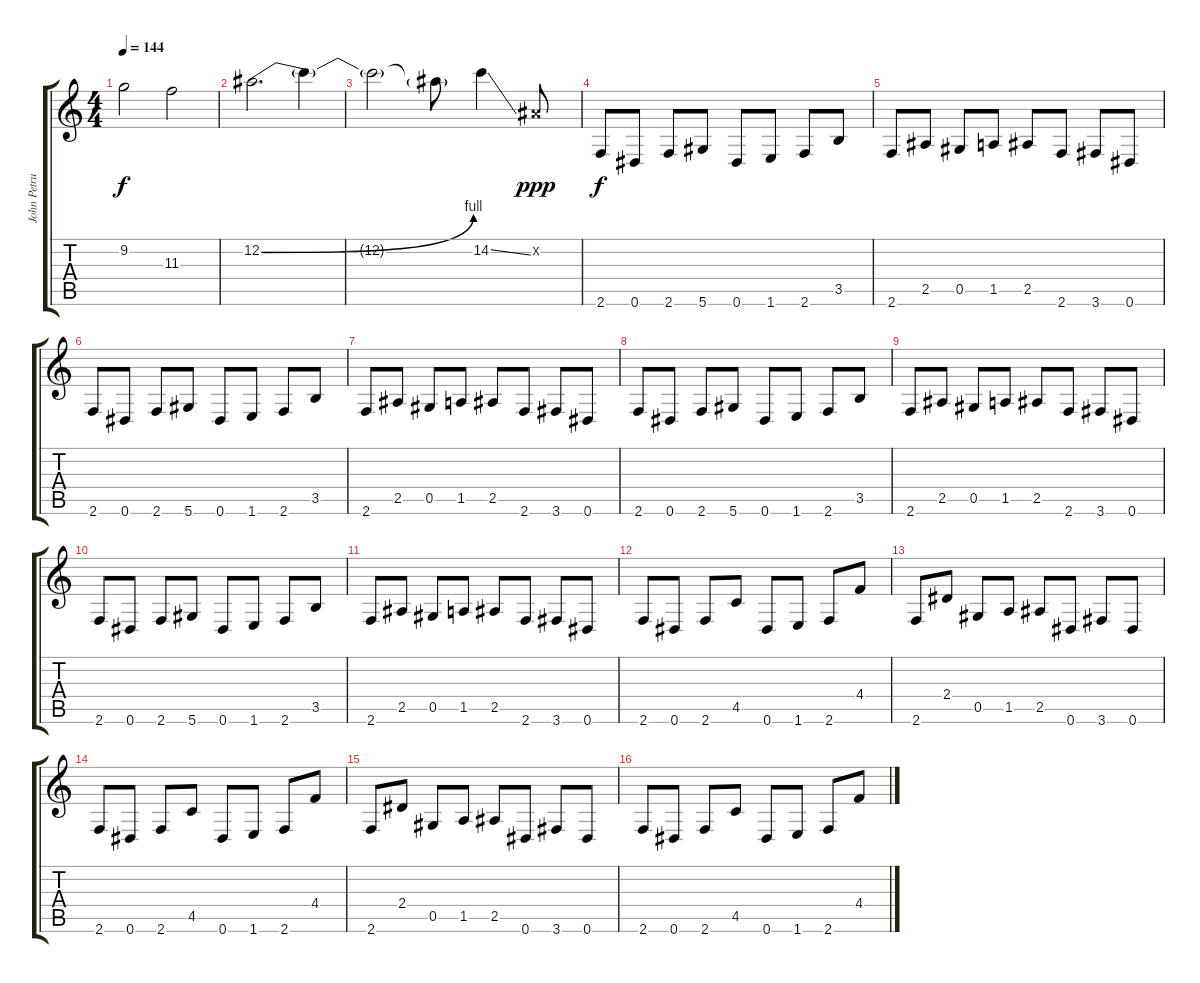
\track ("John Petrucci" "John Petru") {instrument distortionguitar}
\staff {score tabs}
\tuning (Eb4 Bb3 Gb3 Db3 Ab2 Eb2) {hide}
\ts (4 4)
\tempo 144
\clef g2
\ks c
9.2.2{dy f} 11.3.2 |
12.2{be (bend 0 0 60 4)}.2{d} 12.2{t}.4 |
12.2{t}.2 12.2{t}.8 14.2{ss}.4 0.2{x}.8{dy ppp} |
2.6.8{dy f instrument distortionguitar} 0.6.8 2.6.8 5.6.8 0.6.8 1.6.8 2.6.8 3.5.8 |
2.6.8 2.5.8 0.5.8 1.5.8 2.5.8 2.6.8 3.6.8 0.6.8 |
2.6.8 0.6.8 2.6.8 5.6.8 0.6.8 1.6.8 2.6.8 3.5.8 |
2.6.8 2.5.8 0.5.8 1.5.8 2.5.8 2.6.8 3.6.8 0.6.8 |
2.6.8 0.6.8 2.6.8 5.6.8 0.6.8 1.6.8 2.6.8 3.5.8 |
2.6.8 2.5.8 0.5.8 1.5.8 2.5.8 2.6.8 3.6.8 0.6.8 |
2.6.8 0.6.8 2.6.8 5.6.8 0.6.8 1.6.8 2.6.8 3.5.8 |
2.6.8 2.5.8 0.5.8 1.5.8 2.5.8 2.6.8 3.6.8 0.6.8 |
2.6.8 0.6.8 2.6.8 4.5.8 0.6.8 1.6.8 2.6.8 4.4.8 |
2.6.8 2.4.8 0.5.8 1.5.8 2.5.8 0.6.8 3.6.8 0.6.8 |
2.6.8 0.6.8 2.6.8 4.5.8 0.6.8 1.6.8 2.6.8 4.4.8 |
2.6.8 2.4.8 0.5.8 1.5.8 2.5.8 0.6.8 3.6.8 0.6.8 |
2.6.8 0.6.8 2.6.8 4.5.8 0.6.8 1.6.8 2.6.8 4.4.8
